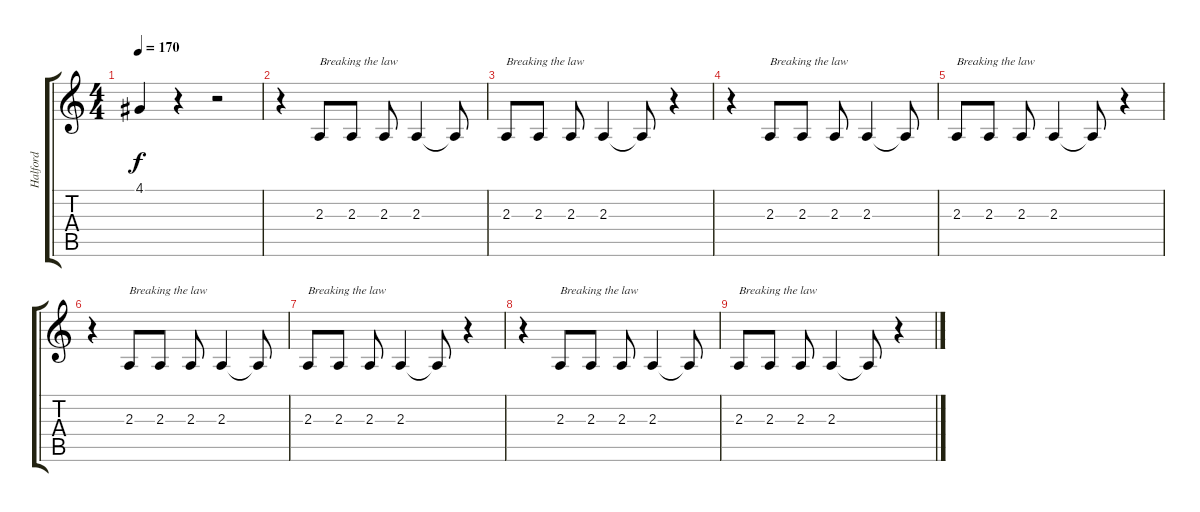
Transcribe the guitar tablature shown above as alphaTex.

\track ("Halford" "Halford") {instrument rockorgan}
\staff {score tabs}
\tuning (E4 B3 G3 D3 A2 E2) {hide}
\ts (4 4)
\tempo 170
\clef g2
\ks c
4.1{t}.4{dy f} r.4 r.2 |
r.4 2.3.8{txt "Breaking the law"} 2.3.8 2.3.8 2.3.4 2.3{t}.8 |
2.3.8{txt "Breaking the law"} 2.3.8 2.3.8 2.3.4 2.3{t}.8 r.4 |
r.4 2.3.8{txt "Breaking the law"} 2.3.8 2.3.8 2.3.4 2.3{t}.8 |
2.3.8{txt "Breaking the law"} 2.3.8 2.3.8 2.3.4 2.3{t}.8 r.4 |
r.4 2.3.8{txt "Breaking the law"} 2.3.8 2.3.8 2.3.4 2.3{t}.8 |
2.3.8{txt "Breaking the law"} 2.3.8 2.3.8 2.3.4 2.3{t}.8 r.4 |
r.4 2.3.8{txt "Breaking the law"} 2.3.8 2.3.8 2.3.4 2.3{t}.8 |
2.3.8{txt "Breaking the law"} 2.3.8 2.3.8 2.3.4 2.3{t}.8 r.4
